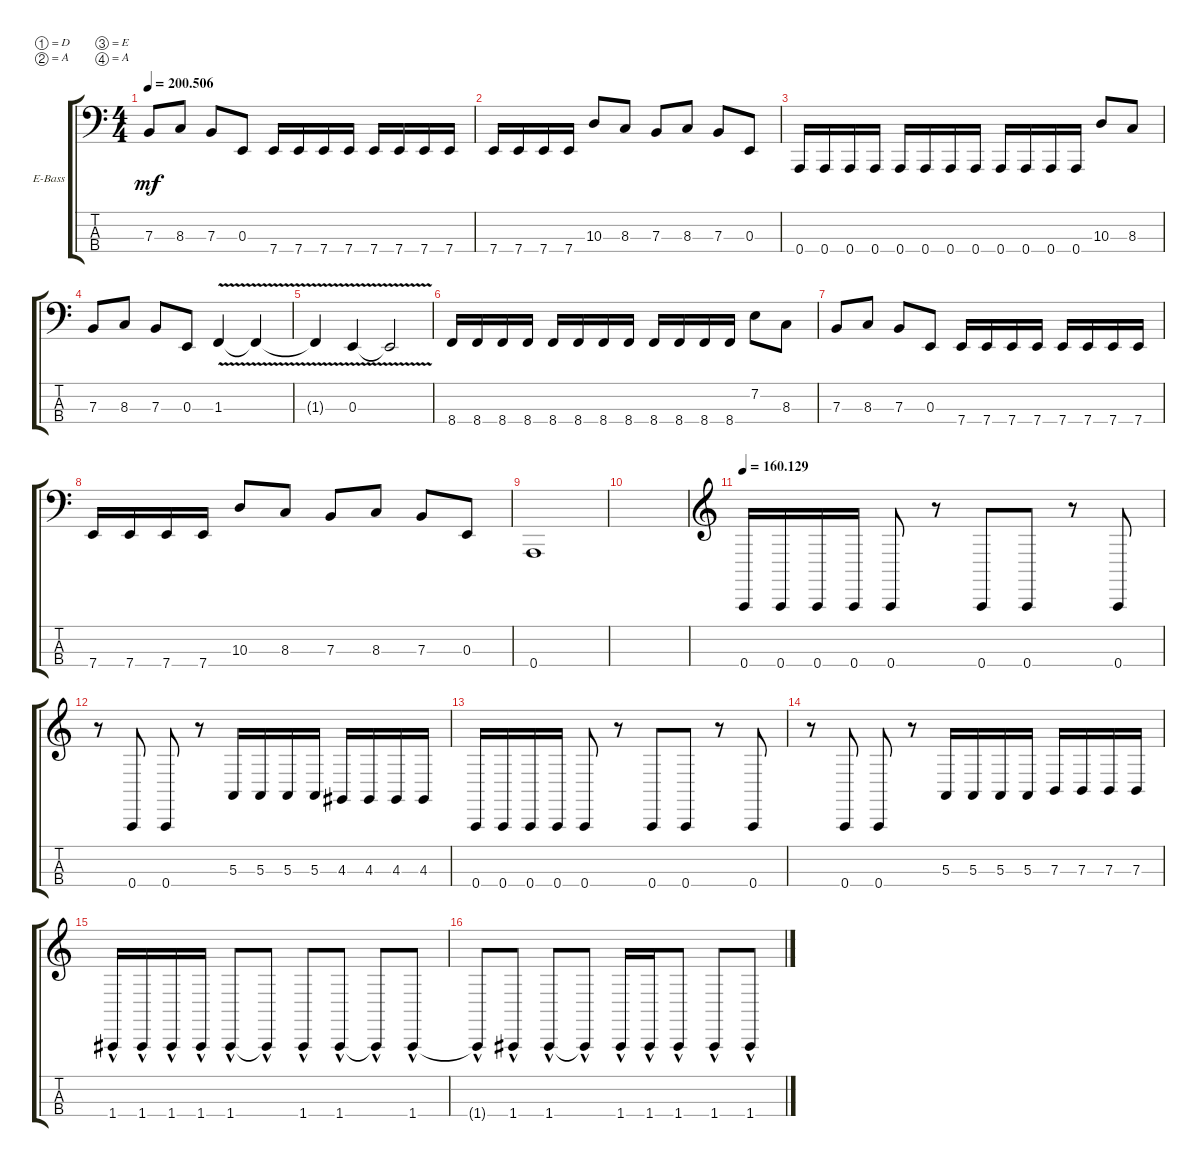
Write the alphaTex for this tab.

\bracketExtendMode groupsimilarinstruments
\firstSystemTrackNameOrientation horizontal
\otherSystemsTrackNameOrientation horizontal
\track ("Sinclair Alleron" "E-Bass") {instrument electricbassfinger}
\staff {score tabs}
\tuning (D2 A1 E1 A0)
\ts (4 4)
\tempo
200.506
\accidentals auto
\clef f4
\ottava regular
\simile none
\ks c
7.3.8{dy mf} 8.3.8 7.3.8 0.3.8 7.4.16 7.4.16 7.4.16 7.4.16 7.4.16 7.4.16 7.4.16 7.4.16 |
7.4.16 7.4.16 7.4.16 7.4.16 10.3.8 8.3.8 7.3.8 8.3.8 7.3.8 0.3.8 |
0.4.16 0.4.16 0.4.16 0.4.16 0.4.16 0.4.16 0.4.16 0.4.16 0.4.16 0.4.16 0.4.16 0.4.16 10.3.8 8.3.8 |
7.3.8 8.3.8 7.3.8 0.3.8 1.3{v}.4 1.3{v t}.4 |
1.3{v t}.4 0.3{v}.4 0.3{v t}.2 |
8.4.16 8.4.16 8.4.16 8.4.16 8.4.16 8.4.16 8.4.16 8.4.16 8.4.16 8.4.16 8.4.16 8.4.16 7.2.8 8.3.8 |
7.3.8 8.3.8 7.3.8 0.3.8 7.4.16 7.4.16 7.4.16 7.4.16 7.4.16 7.4.16 7.4.16 7.4.16 |
7.4.16 7.4.16 7.4.16 7.4.16 10.3.8 8.3.8 7.3.8 8.3.8 7.3.8 0.3.8 |
0.4.1 |
|
\tempo
160.129
\clef g2
0.4.16 0.4.16 0.4.16 0.4.16 0.4.8 r.8 0.4.8 0.4.8 r.8 0.4.8 |
r.8 0.4.8 0.4.8 r.8 5.3.16 5.3.16 5.3.16 5.3.16 4.3.16 4.3.16 4.3.16 4.3.16 |
0.4.16 0.4.16 0.4.16 0.4.16 0.4.8 r.8 0.4.8 0.4.8 r.8 0.4.8 |
r.8 0.4.8 0.4.8 r.8 5.3.16 5.3.16 5.3.16 5.3.16 7.3.16 7.3.16 7.3.16 7.3.16 |
1.4{hac}.16 1.4{hac}.16 1.4{hac}.16 1.4{hac}.16 1.4{hac}.8 1.4{hac t}.8 1.4{hac}.8 1.4{hac}.8 1.4{hac t}.8 1.4{hac}.8 |
1.4{hac t}.8 1.4{hac}.8 1.4{hac}.8 1.4{hac t}.8 1.4{hac}.16 1.4{hac}.16 1.4{hac}.8 1.4{hac}.8 1.4{hac}.8
